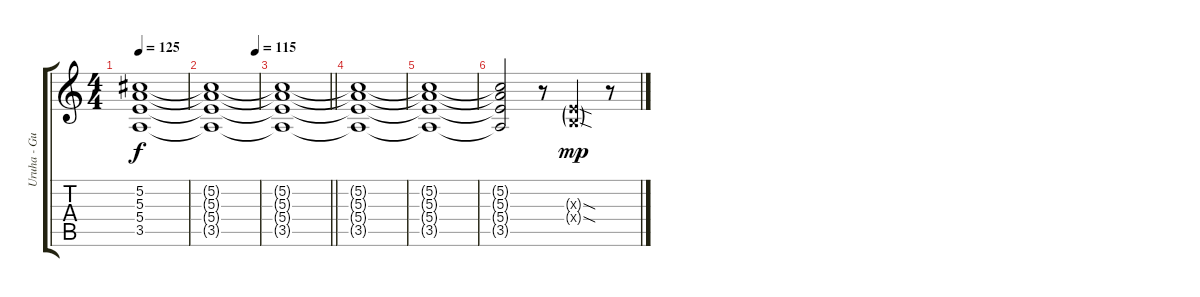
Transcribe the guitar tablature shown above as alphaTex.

\track ("Uruha - Guitar 1" "Uruha - Gu") {instrument overdrivenguitar}
\staff {score tabs}
\tuning (Db4 Ab3 E3 B2 Gb2 B1) {hide}
\ts (4 4)
\tempo 125
\clef g2
\ks c
(5.2{t} 5.3{t} 5.4{t} 3.5{t}).1{dy f} |
\tempo (115 0.9375)
(5.2{t} 5.3{t} 5.4{t} 3.5{t}).1 |
\barLineRight lightlight
(5.2{t} 5.3{t} 5.4{t} 3.5{t}).1 |
(5.2{t} 5.3{t} 5.4{t} 3.5{t}).1 |
(5.2{t} 5.3{t} 5.4{t} 3.5{t}).1 |
(5.2{t} 5.3{t} 5.4{t} 3.5{t}).2{volume 5} r.8 (0.3{sod g x} 0.4{sod g x}).4{dy mp} r.8
